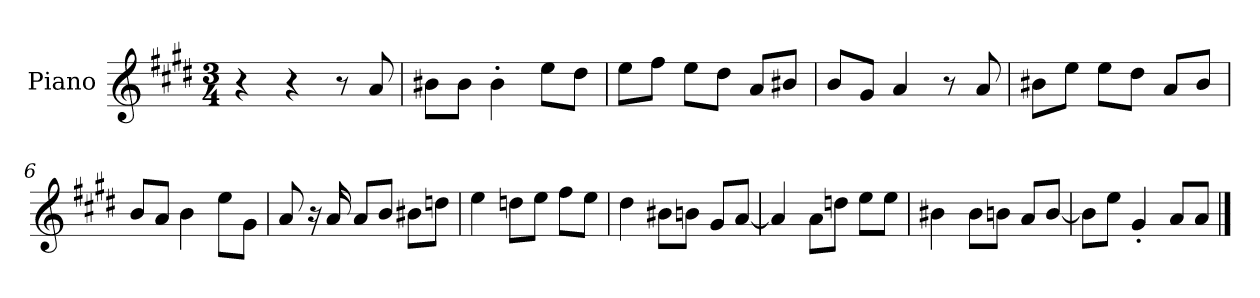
**kern
*part1
*staff1
*I"Piano
*I'P-no
*clefG2
*k[f#c#g#d#]
*M3/4
*MM90
=1
4r
4r
8r
8a/
=2
8b#X\L
8b#\J
4b#'\
8ee\L
8dd#\J
=3
8ee\L
8ff#\J
8ee\L
8dd#\J
8a/L
8b#X/J
=4
8b/L
8g#/J
4a/
8r
8a/
=5
8b#X\L
8ee\J
8ee\L
8dd#\J
8a/L
8b#/J
=6
8b/L
8a/J
4b\
8ee\L
8g#\J
!!LO:LB:g=z
=7
8a/
16r
16a/
8a/L
8b/J
8b#X\L
8ddn\J
=8
4ee\
8ddn\L
8ee\J
8ff#\L
8ee\J
=9
4dd#\
8b#X\L
8bn\J
8g#/L
[8a/J
=10
4a/]
8a\L
8ddn\J
8ee\L
8ee\J
=11
4b#X\
8b#\L
8bn\J
8a/L
[8b/J
=12
8b\L]
8ee\J
4g#'/
8a/L
8a/J
==
*-
